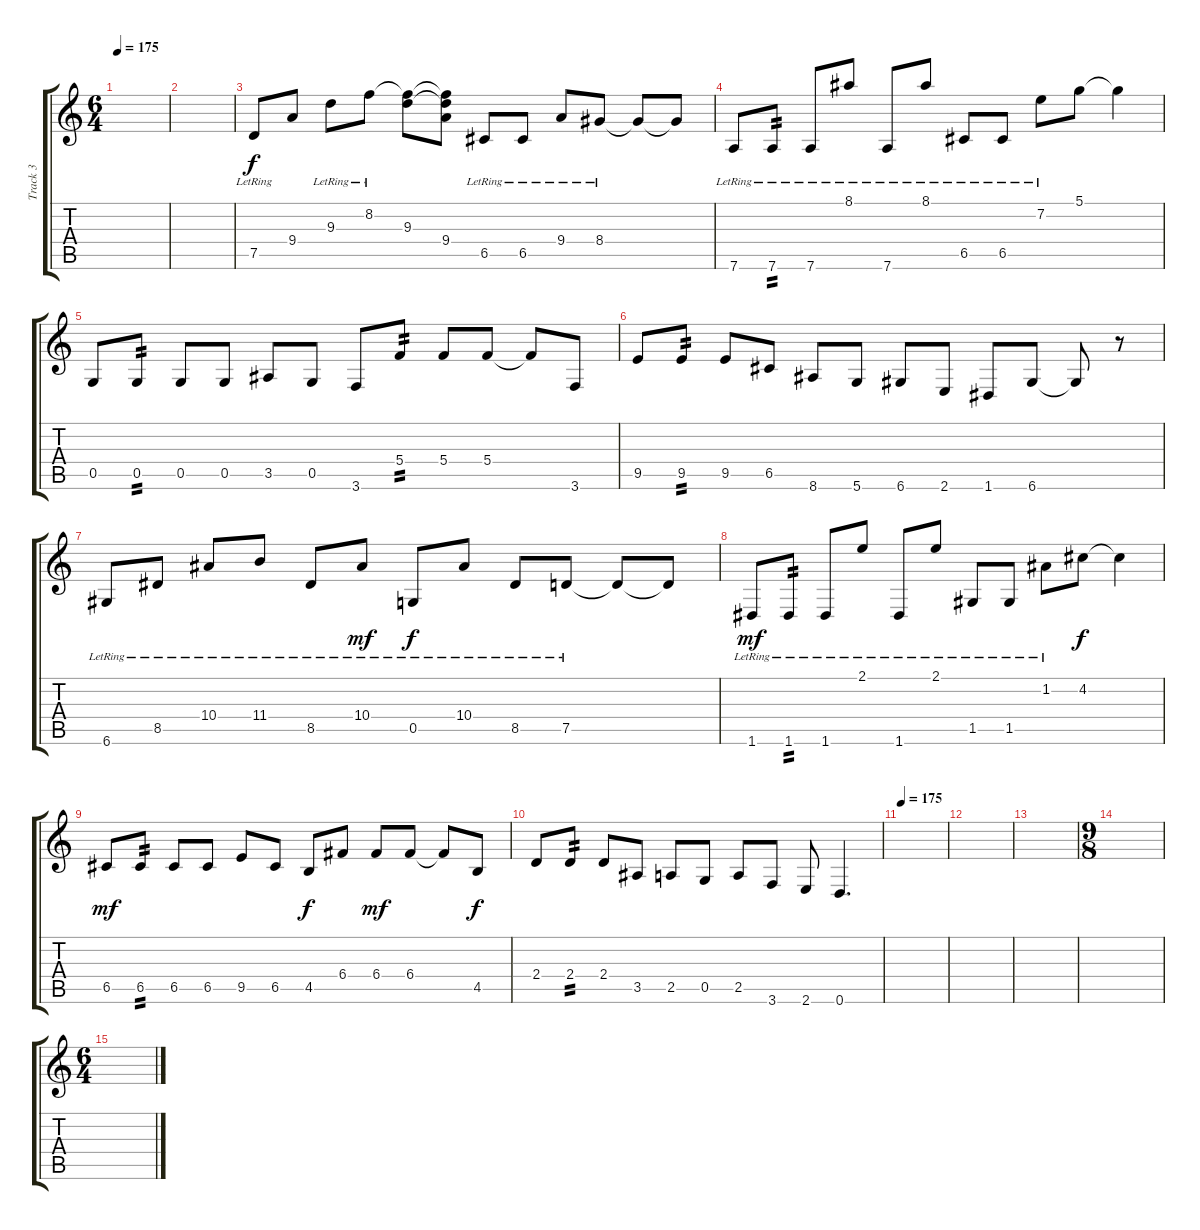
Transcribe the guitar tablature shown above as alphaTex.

\track ("Track 3" "Track 3") {instrument acousticguitarsteel}
\staff {score tabs}
\tuning (D4 A3 F3 C3 G2 D2) {hide}
\ts (6 4)
\tempo 175
\clef g2
\ks c
|
|
7.5{lr}.8 9.4.8 9.3{lr}.8 8.2{lr}.8 (8.2{t} 9.3).8 (8.2{t} 9.3{t} 9.4).8 6.5{lr}.8 6.5{lr}.8 9.4{lr}.8 8.4{lr}.8 8.4{t}.8 8.4{t}.8 |
7.6{lr}.8 7.6{lr}.8{tp 2} 7.6{lr}.8 8.1{lr}.8 7.6{lr}.8 8.1{lr}.8 6.5{lr}.8 6.5{lr}.8 7.2{lr}.8 5.1.8 5.1{t}.4 |
0.5.8 0.5.8{tp 2} 0.5.8 0.5.8 3.5.8 0.5.8 3.6.8 5.4.8{tp 2} 5.4.8 5.4.8 5.4{t}.8 3.6.8 |
9.5.8 9.5.8{tp 2} 9.5.8 6.5.8 8.6.8 5.6.8 6.6.8 2.6.8 1.6.8 6.6.8 6.6{t}.8 r.8 |
6.6{lr}.8 8.5{lr}.8 10.4{lr}.8 11.4{lr}.8 8.5{lr}.8 10.4{lr}.8{dy mf} 0.5{lr}.8{dy f} 10.4{lr}.8 8.5{lr}.8 7.5{lr}.8 7.5{t}.8 7.5{t}.8 |
1.6{lr}.8{dy mf} 1.6{lr}.8{tp 2} 1.6{lr}.8 2.1{lr}.8 1.6{lr}.8 2.1{lr}.8 1.5{lr}.8 1.5{lr}.8 1.2{lr}.8 4.2.8{dy f} 4.2{t}.4 |
6.5.8{dy mf} 6.5.8{tp 2} 6.5.8 6.5.8 9.5.8 6.5.8 4.5.8{dy f} 6.4.8 6.4.8{dy mf} 6.4.8 6.4{t}.8 4.5.8{dy f} |
2.4.8 2.4.8{tp 2} 2.4.8 3.5.8 2.5.8 0.5.8 2.5.8 3.6.8 2.6.8 0.6.4{d} |
\tempo 175
|
|
|
\ts (9 8)
|
\ts (6 4)
